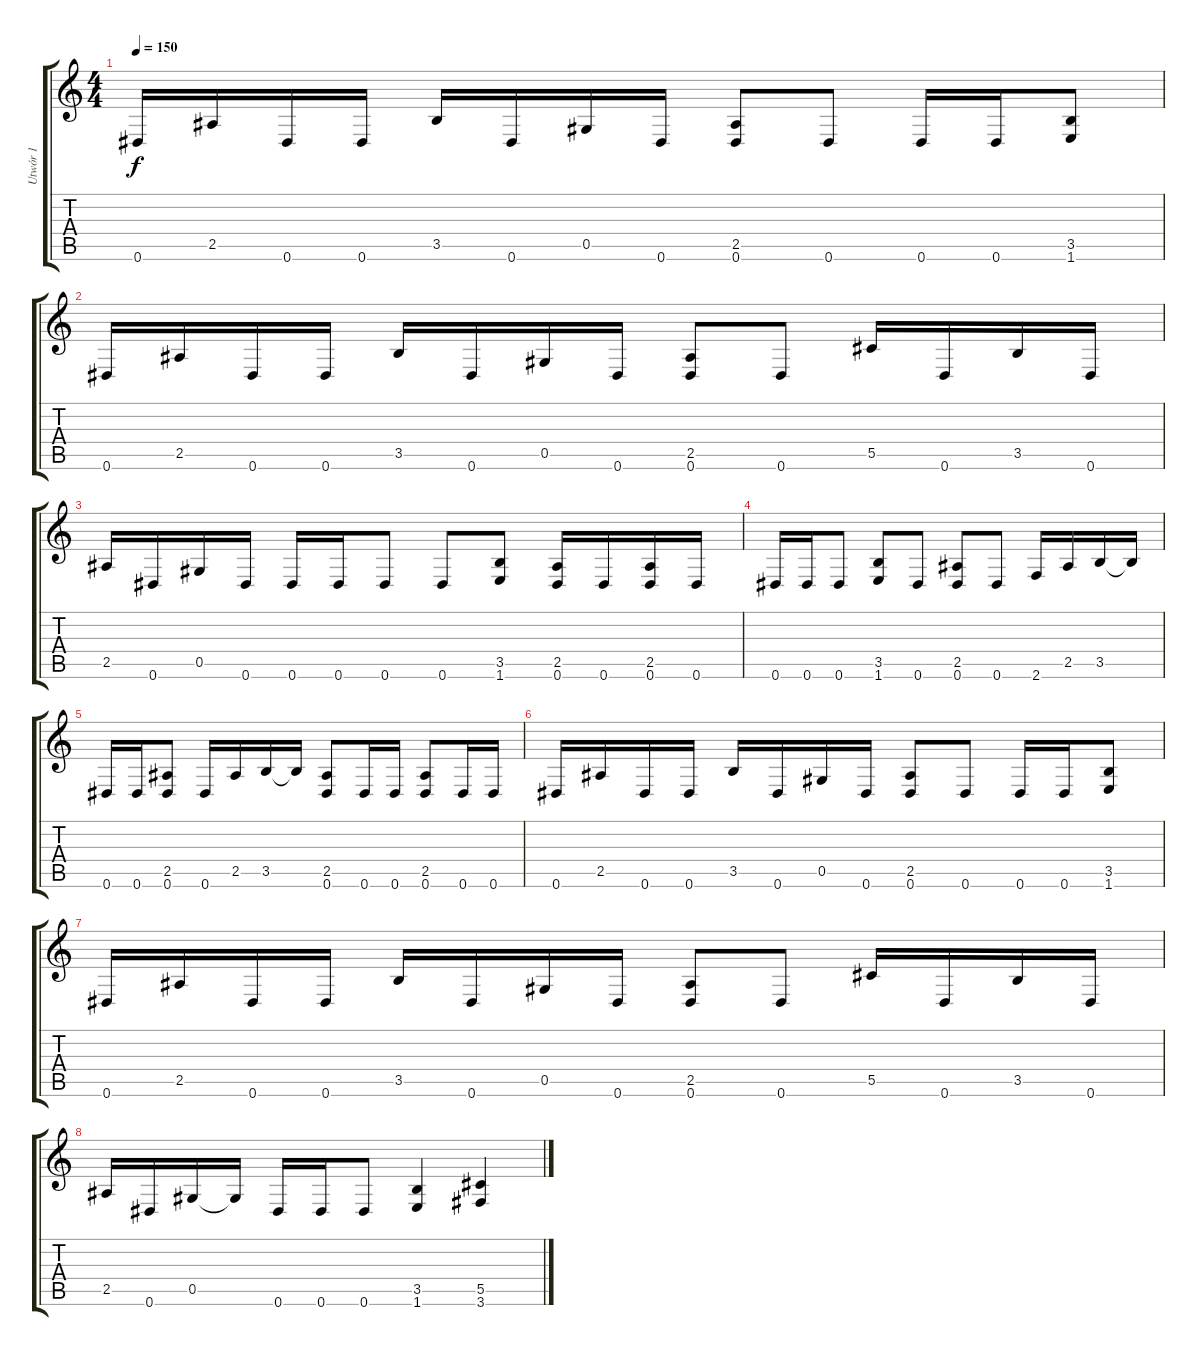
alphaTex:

\track ("Utwór 1" "Utwór 1") {instrument distortionguitar}
\staff {score tabs}
\tuning (Eb4 Bb3 Gb3 Db3 Ab2 Eb2) {hide}
\ts (4 4)
\tempo 150
\clef g2
\ks c
0.6.16{dy f} 2.5.16 0.6.16 0.6.16 3.5.16 0.6.16 0.5.16 0.6.16 (2.5 0.6).8 0.6.8 0.6.16 0.6.16 (3.5 1.6).8 |
0.6.16 2.5.16 0.6.16 0.6.16 3.5.16 0.6.16 0.5.16 0.6.16 (2.5 0.6).8 0.6.8 5.5.16 0.6.16 3.5.16 0.6.16 |
2.5.16 0.6.16 0.5.16 0.6.16 0.6.16 0.6.16 0.6.8 0.6.8 (3.5 1.6).8 (2.5 0.6).16 0.6.16 (2.5 0.6).16 0.6.16 |
0.6.16 0.6.16 0.6.8 (3.5 1.6).8 0.6.8 (2.5 0.6).8 0.6.8 2.6.16 2.5.16 3.5.16 3.5{t}.16 |
0.6.16 0.6.16 (2.5 0.6).8 0.6.16 2.5.16 3.5.16 3.5{t}.16 (2.5 0.6).8 0.6.16 0.6.16 (2.5 0.6).8 0.6.16 0.6.16 |
0.6.16 2.5.16 0.6.16 0.6.16 3.5.16 0.6.16 0.5.16 0.6.16 (2.5 0.6).8 0.6.8 0.6.16 0.6.16 (3.5 1.6).8 |
0.6.16 2.5.16 0.6.16 0.6.16 3.5.16 0.6.16 0.5.16 0.6.16 (2.5 0.6).8 0.6.8 5.5.16 0.6.16 3.5.16 0.6.16 |
2.5.16 0.6.16 0.5.16 0.5{t}.16 0.6.16 0.6.16 0.6.8 (3.5 1.6).4 (5.5 3.6).4
